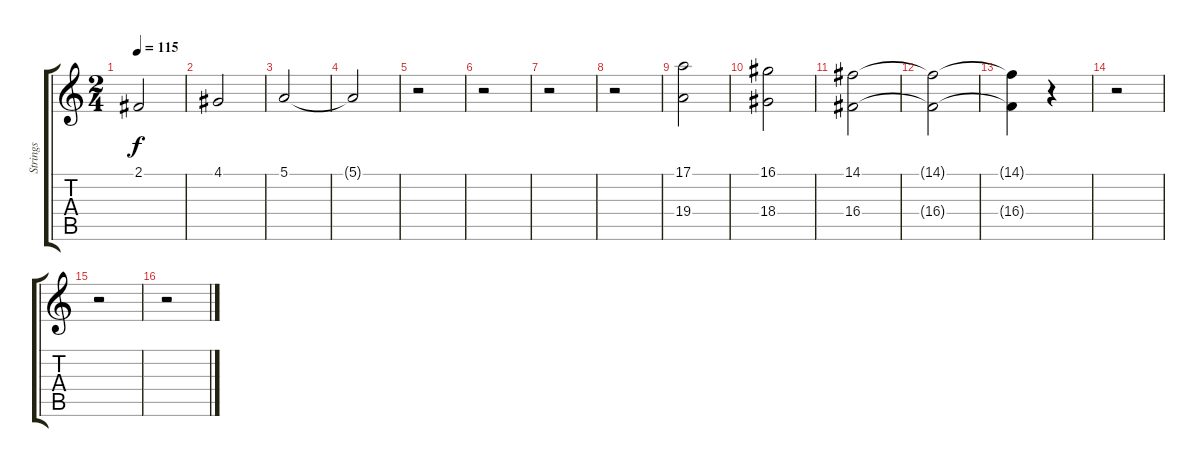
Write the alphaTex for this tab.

\track ("Strings" "Strings") {instrument stringensemble1}
\staff {score tabs}
\tuning (E4 B3 G3 D3 A2 E2) {hide}
\ts (2 4)
\tempo 115
\clef g2
\ks c
2.1.2{dy f} |
4.1.2 |
5.1.2 |
5.1{t}.2 |
r.2 |
r.2 |
r.2 |
r.2 |
(17.1 19.4).2 |
(16.1 18.4).2 |
(14.1 16.4).2 |
(14.1{t} 16.4{t}).2 |
(14.1{t} 16.4{t}).4 r.4 |
r.2 |
r.2 |
r.2
